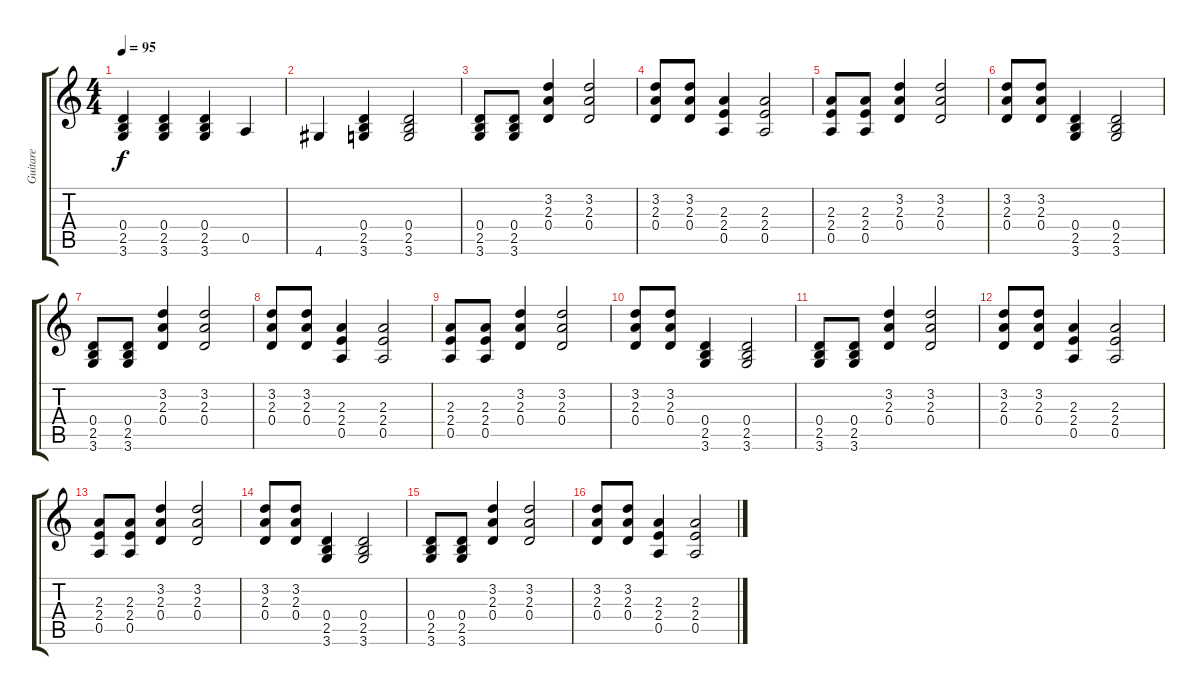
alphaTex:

\track ("Guitare" "Guitare") {instrument electricguitarclean}
\staff {score tabs}
\tuning (E4 B3 G3 D3 A2 E2) {hide}
\ts (4 4)
\tempo 95
\clef g2
\ks c
(0.4 2.5 3.6).4{dy f} (0.4 2.5 3.6).4 (0.4 2.5 3.6).4 0.5.4 |
4.6.4 (0.4 2.5 3.6).4 (0.4 2.5 3.6).2 |
(0.4 2.5 3.6).8 (0.4 2.5 3.6).8 (3.2 2.3 0.4).4 (3.2 2.3 0.4).2 |
(3.2 2.3 0.4).8 (3.2 2.3 0.4).8 (2.3 2.4 0.5).4 (2.3 2.4 0.5).2 |
(2.3 2.4 0.5).8 (2.3 2.4 0.5).8 (3.2 2.3 0.4).4 (3.2 2.3 0.4).2 |
(3.2 2.3 0.4).8 (3.2 2.3 0.4).8 (0.4 2.5 3.6).4 (0.4 2.5 3.6).2 |
(0.4 2.5 3.6).8 (0.4 2.5 3.6).8 (3.2 2.3 0.4).4 (3.2 2.3 0.4).2 |
(3.2 2.3 0.4).8 (3.2 2.3 0.4).8 (2.3 2.4 0.5).4 (2.3 2.4 0.5).2 |
(2.3 2.4 0.5).8 (2.3 2.4 0.5).8 (3.2 2.3 0.4).4 (3.2 2.3 0.4).2 |
(3.2 2.3 0.4).8 (3.2 2.3 0.4).8 (0.4 2.5 3.6).4 (0.4 2.5 3.6).2 |
(0.4 2.5 3.6).8 (0.4 2.5 3.6).8 (3.2 2.3 0.4).4 (3.2 2.3 0.4).2 |
(3.2 2.3 0.4).8 (3.2 2.3 0.4).8 (2.3 2.4 0.5).4 (2.3 2.4 0.5).2 |
(2.3 2.4 0.5).8 (2.3 2.4 0.5).8 (3.2 2.3 0.4).4 (3.2 2.3 0.4).2 |
(3.2 2.3 0.4).8 (3.2 2.3 0.4).8 (0.4 2.5 3.6).4 (0.4 2.5 3.6).2 |
(0.4 2.5 3.6).8 (0.4 2.5 3.6).8 (3.2 2.3 0.4).4 (3.2 2.3 0.4).2 |
(3.2 2.3 0.4).8 (3.2 2.3 0.4).8 (2.3 2.4 0.5).4 (2.3 2.4 0.5).2
